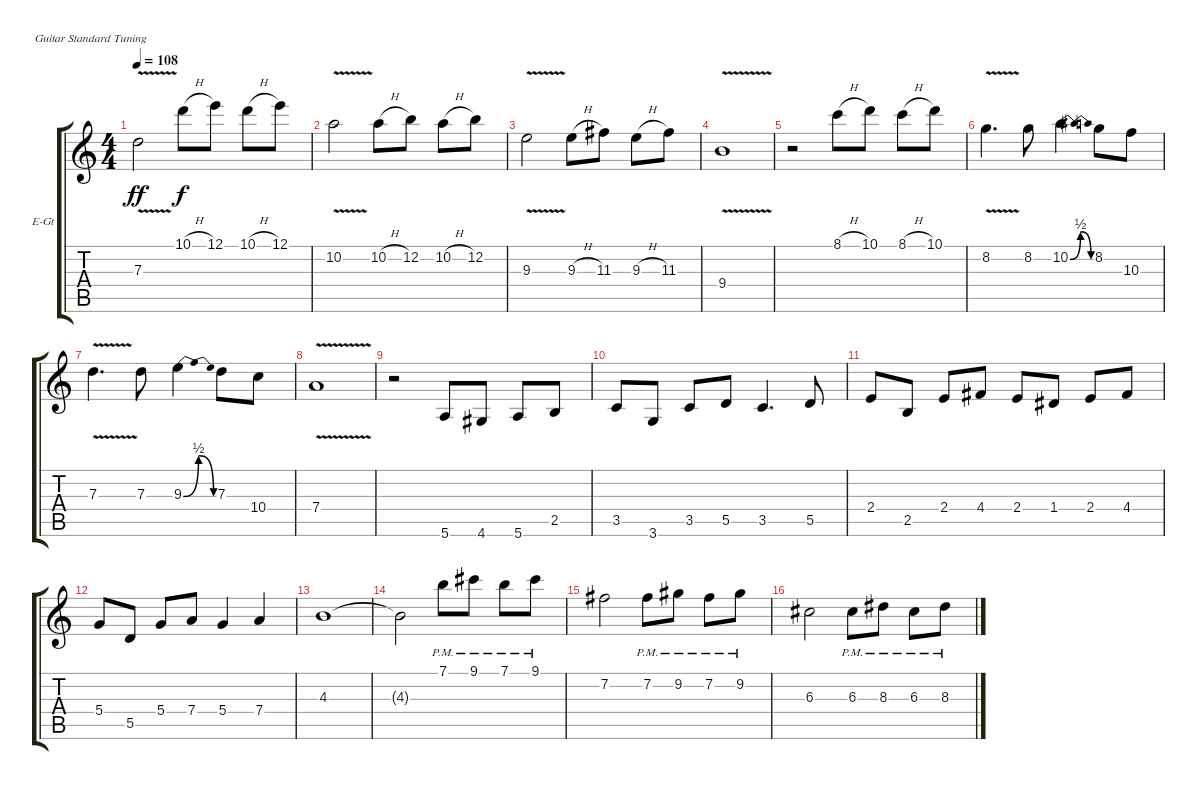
\bracketExtendMode groupsimilarinstruments
\firstSystemTrackNameOrientation horizontal
\otherSystemsTrackNameOrientation horizontal
\track ("Gt 1" "E-Gt") {instrument overdrivenguitar}
\staff {score tabs}
\tuning (E4 B3 G3 D3 A2 E2)
\ts (4 4)
\tempo 108
\clef g2
\ks c
7.3{v}.2{dy ff} 10.1{h}.8{dy f} 12.1.8 10.1{h}.8 12.1.8 |
10.2{v}.2 10.2{h}.8 12.2.8 10.2{h}.8 12.2.8 |
9.3{v}.2 9.3{h}.8 11.3.8 9.3{h}.8 11.3.8 |
9.4{v}.1 |
r.2 8.1{h}.8 10.1.8 8.1{h}.8 10.1.8 |
8.2{v}.4{d} 8.2.8 10.2{be (bendrelease 0 0 30 2 30 2 60 0)}.4 8.2.8 10.3.8 |
7.3{v}.4{d} 7.3.8 9.3{be (bendrelease 0 0 30 2 30 2 60 0)}.4 7.3.8 10.4.8 |
7.4{v}.1 |
r.2 5.6.8 4.6.8 5.6.8 2.5.8 |
3.5.8 3.6.8 3.5.8 5.5.8 3.5.4{d} 5.5.8 |
2.4.8 2.5.8 2.4.8 4.4.8 2.4.8 1.4.8 2.4.8 4.4.8 |
5.4.8 5.5.8 5.4.8 7.4.8 5.4.4 7.4.4 |
4.3.1 |
4.3{t}.2 7.1{pm}.8 9.1{pm}.8 7.1{pm}.8 9.1{pm}.8 |
7.2.2 7.2{pm}.8 9.2{pm}.8 7.2{pm}.8 9.2{pm}.8 |
6.3.2 6.3{pm}.8 8.3{pm}.8 6.3{pm}.8 8.3{pm}.8
